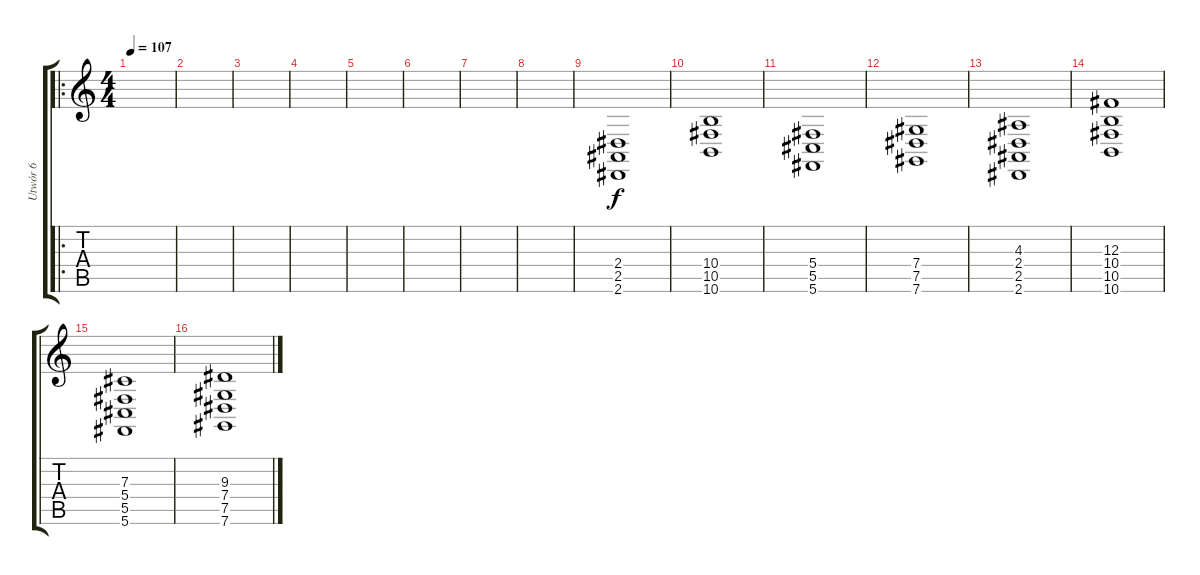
\track ("Utwór 6" "Utwór 6") {instrument drawbarorgan}
\staff {score tabs}
\tuning (Eb4 Bb3 Gb3 Db3 Ab2 Db2) {hide}
\ro
\ts (4 4)
\tempo 107
\clef g2
\ks c
|
|
|
|
|
|
|
|
(2.4 2.5 2.6).1{volume 12} |
(10.4 10.5 10.6).1 |
(5.4 5.5 5.6).1 |
(7.4 7.5 7.6).1 |
(4.3 2.4 2.5 2.6).1 |
(12.3 10.4 10.5 10.6).1 |
(7.3 5.4 5.5 5.6).1 |
(9.3 7.4 7.5 7.6).1
